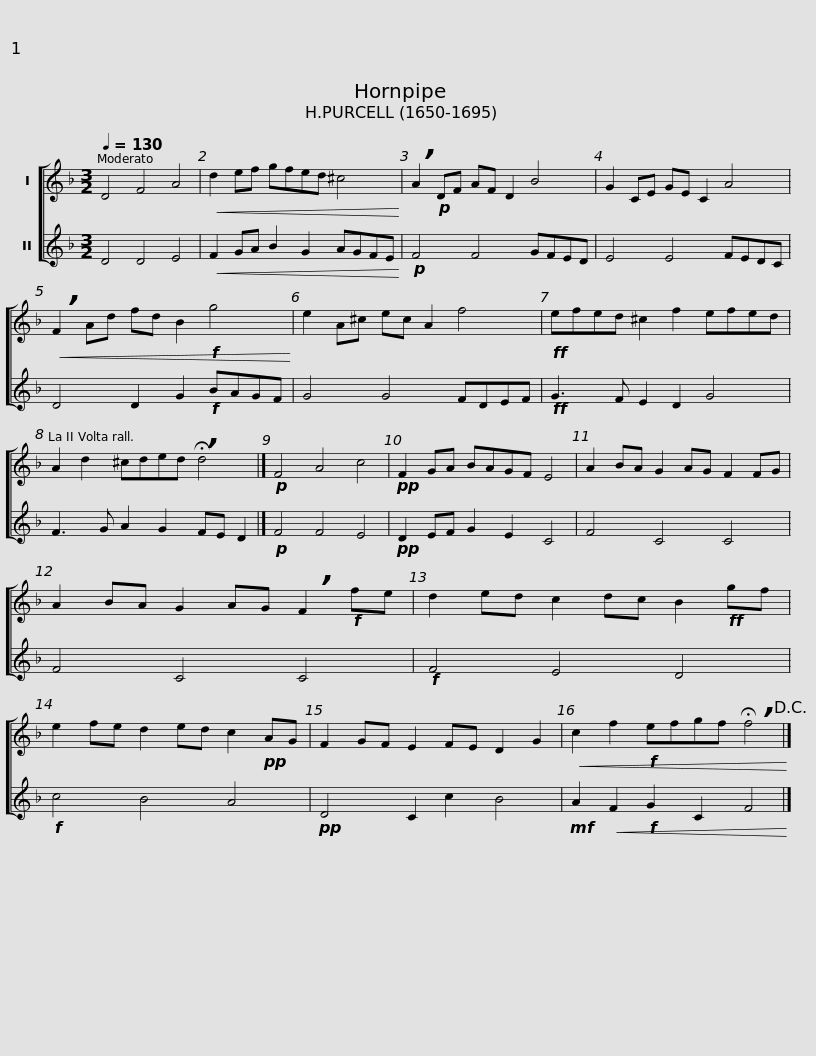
X:1
%%score [ 1 2 ]
L:1/8
Q:1/4=130
M:3/2
I:linebreak $
K:F
V:1 treble
V:2 treble
V:1
 D4 F4 A4 |!<(! d2 ef gfed ^c4!<)! | !breath!A2!p! DF AF D2 B4 | G2 CE GE C2 A4 |$!<(! !breath!F2 Ad fd B2!f! g4!<)! | %5
 e2 A^c ec A2 f4 |!ff! efed ^c2 f2 efed |$ A2 d2 ^cded !breath!!fermata!d4 |]!p! F4 A4 c4 |!pp! F2 GA BAGF E4 | %10
 A2 BA G2 AG F2 FG | A2 BA G2 AG !breath!F2!f! fe |$ d2 ed c2 dc B2!ff! gf | e2 fe d2 ed c2!pp! AG | F2 GF E2 FE D2 G2 | %15
!<(! c2 f2!f! efgf !breath!!fermata!f4!<)!!D.C.! |] %16
V:2
 D4 D4 E4 |!<(! F2 GA B2 G2 AGFE!<)! |!p! F4 F4 GFED | E4 E4 FEDC |$ D4 D2 G2!f! BAGF | %5
 G4 G4 FDEF |!ff! G3 F E2 D2 G4 |$ F3 G A2 G2 FE D2 |]!p! F4 F4 E4 |!pp! D2 EF G2 E2 C4 | %10
 F4 C4 C4 | F4 C4 C4 |$!f! F4 E4 D4 |!f! c4 B4 A4 |!pp! D4 C2 c2 B4 | %15
!mf! A2!<(! F2!f! G2 C2 F4!<)! |] %16
